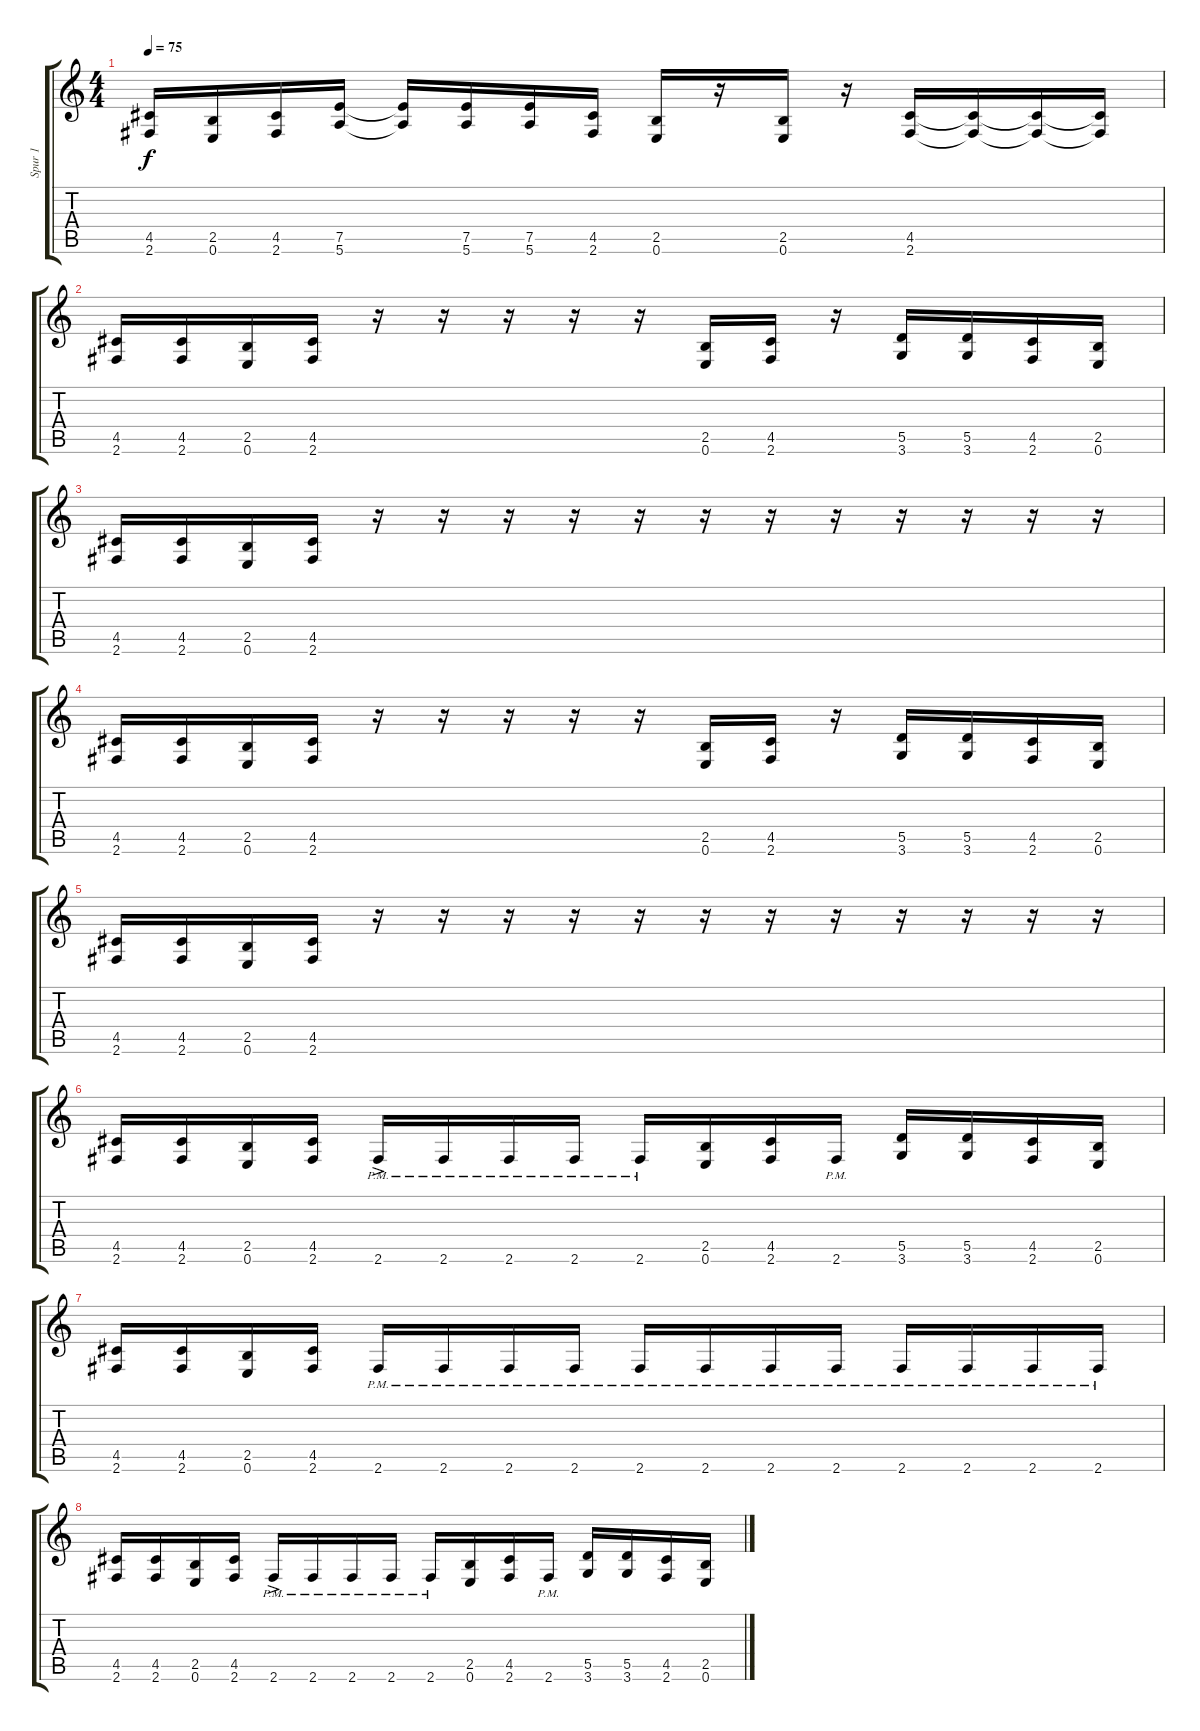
\track ("Spur 1" "Spur 1") {instrument distortionguitar}
\staff {score tabs}
\tuning (E4 B3 G3 D3 A2 E2) {hide}
\ts (4 4)
\tempo 75
\clef g2
\ks c
(4.5 2.6).16{dy f} (2.5 0.6).16 (4.5 2.6).16 (7.5 5.6).16 (7.5{t} 5.6{t}).16 (7.5 5.6).16 (7.5 5.6).16 (4.5 2.6).16 (2.5 0.6).16 r.16 (2.5 0.6).16 r.16 (4.5 2.6).16 (4.5{t} 2.6{t}).16 (4.5{t} 2.6{t}).16 (4.5{t} 2.6{t}).16 |
(4.5 2.6).16 (4.5 2.6).16 (2.5 0.6).16 (4.5 2.6).16 r.16 r.16 r.16 r.16 r.16 (2.5 0.6).16 (4.5 2.6).16 r.16 (5.5 3.6).16 (5.5 3.6).16 (4.5 2.6).16 (2.5 0.6).16 |
(4.5 2.6).16 (4.5 2.6).16 (2.5 0.6).16 (4.5 2.6).16 r.16 r.16 r.16 r.16 r.16 r.16 r.16 r.16 r.16 r.16 r.16 r.16 |
(4.5 2.6).16 (4.5 2.6).16 (2.5 0.6).16 (4.5 2.6).16 r.16 r.16 r.16 r.16 r.16 (2.5 0.6).16 (4.5 2.6).16 r.16 (5.5 3.6).16 (5.5 3.6).16 (4.5 2.6).16 (2.5 0.6).16 |
(4.5 2.6).16 (4.5 2.6).16 (2.5 0.6).16 (4.5 2.6).16 r.16 r.16 r.16 r.16 r.16 r.16 r.16 r.16 r.16 r.16 r.16 r.16 |
(4.5 2.6).16 (4.5 2.6).16 (2.5 0.6).16 (4.5 2.6).16 2.6{ac pm}.16 2.6{pm}.16 2.6{pm}.16 2.6{pm}.16 2.6{pm}.16 (2.5 0.6).16 (4.5 2.6).16 2.6{pm}.16 (5.5 3.6).16 (5.5 3.6).16 (4.5 2.6).16 (2.5 0.6).16 |
(4.5 2.6).16 (4.5 2.6).16 (2.5 0.6).16 (4.5 2.6).16 2.6{pm}.16 2.6{pm}.16 2.6{pm}.16 2.6{pm}.16 2.6{pm}.16 2.6{pm}.16 2.6{pm}.16 2.6{pm}.16 2.6{pm}.16 2.6{pm}.16 2.6{pm}.16 2.6{pm}.16 |
(4.5 2.6).16 (4.5 2.6).16 (2.5 0.6).16 (4.5 2.6).16 2.6{ac pm}.16 2.6{pm}.16 2.6{pm}.16 2.6{pm}.16 2.6{pm}.16 (2.5 0.6).16 (4.5 2.6).16 2.6{pm}.16 (5.5 3.6).16 (5.5 3.6).16 (4.5 2.6).16 (2.5 0.6).16
